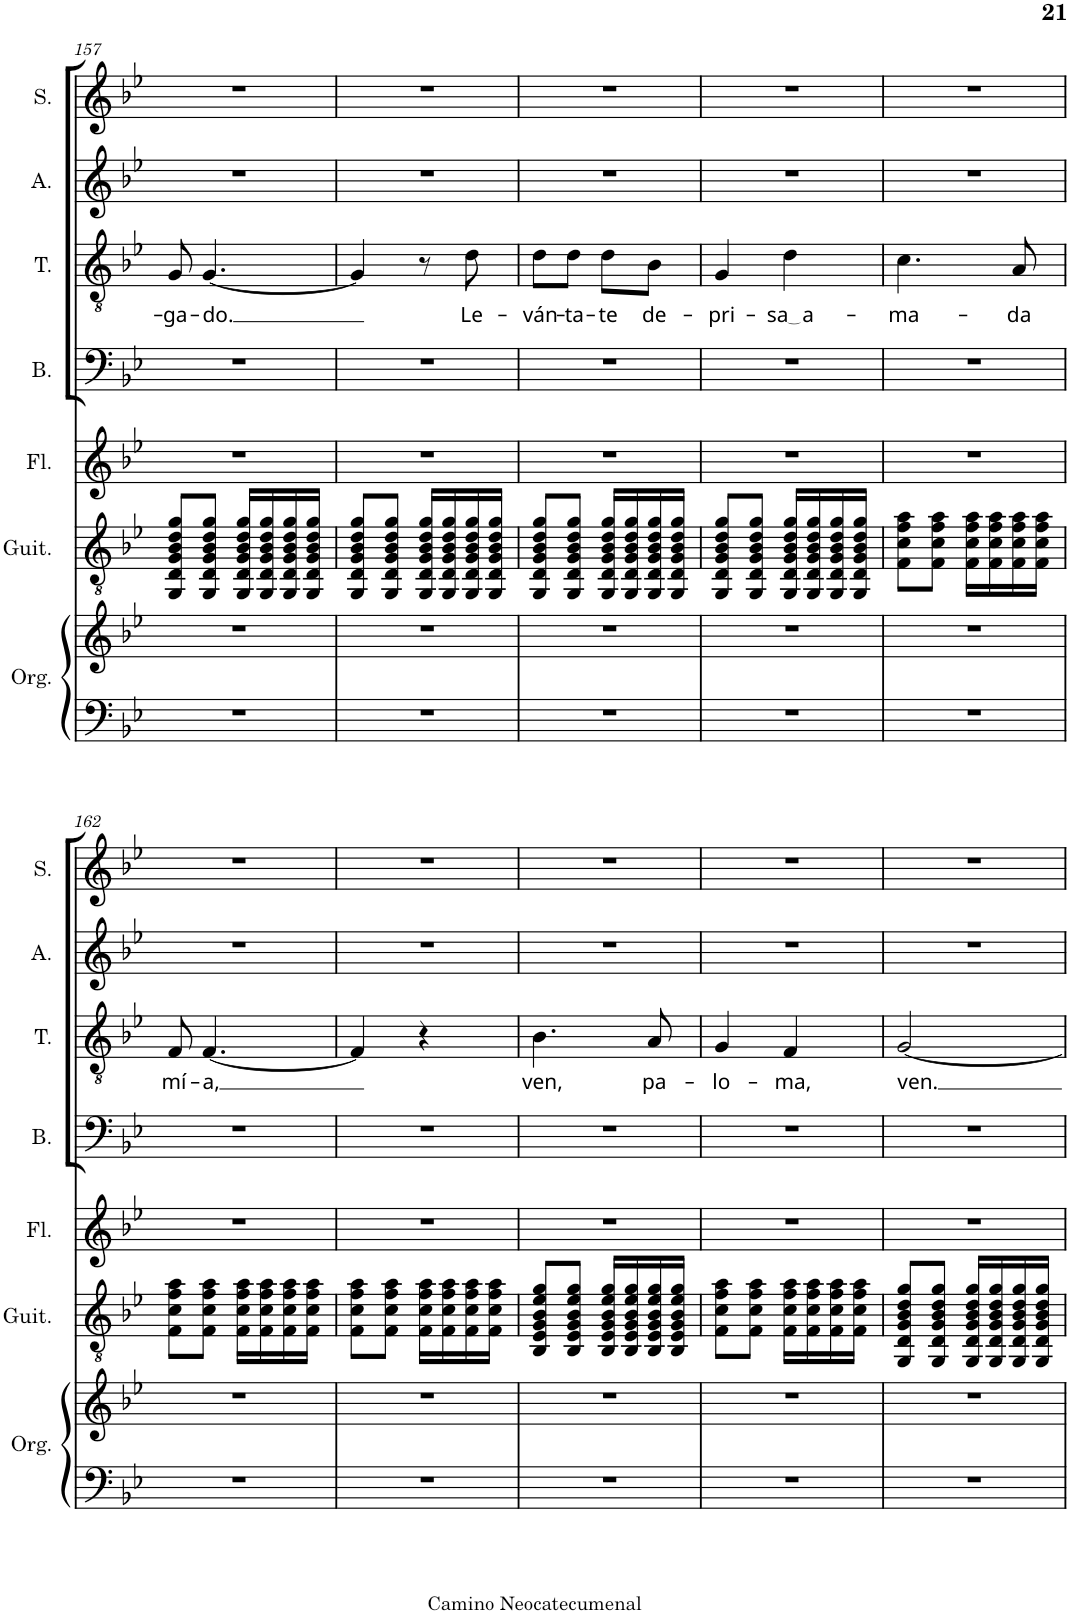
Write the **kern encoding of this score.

**kern	**kern	**kern	**kern	**kern	**kern	**text	**kern	**kern
*part7	*part7	*part6	*part5	*part4	*part3	*part3	*part2	*part1
*staff8	*staff7	*staff6	*staff5	*staff4	*staff3	*staff3	*staff2	*staff1
*I"Órgano	*	*I"Guitarra clásica	*I"Flauta	*I"Bajo	*I"Tenor	*	*I"Alto	*I"Soprano
*	*	*I'Guit.	*I'Fl.	*I'B.	*I'T.	*	*I'A.	*I'S.
!!LO:PB:g=z
*clefF4	*clefG2	*clefGv2	*clefG2	*clefF4	*clefGv2	*	*clefG2	*clefG2
*k[b-e-]	*k[b-e-]	*k[b-e-]	*k[b-e-]	*k[b-e-]	*k[b-e-]	*	*k[b-e-]	*k[b-e-]
*M2/4	*M2/4	*M2/4	*M2/4	*M2/4	*M2/4	*	*M2/4	*M2/4
=157	=157	=157	=157	=157	=157	=157	=157	=157
!	!	!	!	!	!	!LO:LY:b	!	!
2r	2r	8GG/ 8D/ 8G/ 8B-/ 8d/ 8g/L	2r	2r	8G/	-ga-	2r	2r
!	!	!	!	!	!	!LO:LY:b	!	!
.	.	8GG/ 8D/ 8G/ 8B-/ 8d/ 8g/J	.	.	[4.G/	-do.	.	.
.	.	16GG/ 16D/ 16G/ 16B-/ 16d/ 16g/LL	.	.	.	.	.	.
.	.	16GG/ 16D/ 16G/ 16B-/ 16d/ 16g/	.	.	.	.	.	.
.	.	16GG/ 16D/ 16G/ 16B-/ 16d/ 16g/	.	.	.	.	.	.
.	.	16GG/ 16D/ 16G/ 16B-/ 16d/ 16g/JJ	.	.	.	.	.	.
=158	=158	=158	=158	=158	=158	=158	=158	=158
2r	2r	8GG/ 8D/ 8G/ 8B-/ 8d/ 8g/L	2r	2r	4G/]	.	2r	2r
.	.	8GG/ 8D/ 8G/ 8B-/ 8d/ 8g/J	.	.	.	.	.	.
.	.	16GG/ 16D/ 16G/ 16B-/ 16d/ 16g/LL	.	.	8r	.	.	.
.	.	16GG/ 16D/ 16G/ 16B-/ 16d/ 16g/	.	.	.	.	.	.
!	!	!	!	!	!	!LO:LY:b	!	!
.	.	16GG/ 16D/ 16G/ 16B-/ 16d/ 16g/	.	.	8d\	Le-	.	.
.	.	16GG/ 16D/ 16G/ 16B-/ 16d/ 16g/JJ	.	.	.	.	.	.
=159	=159	=159	=159	=159	=159	=159	=159	=159
!	!	!	!	!	!	!LO:LY:b	!	!
2r	2r	8GG/ 8D/ 8G/ 8B-/ 8d/ 8g/L	2r	2r	8d\L	-ván-	2r	2r
!	!	!	!	!	!	!LO:LY:b	!	!
.	.	8GG/ 8D/ 8G/ 8B-/ 8d/ 8g/J	.	.	8d\J	-ta-	.	.
!	!	!	!	!	!	!LO:LY:b	!	!
.	.	16GG/ 16D/ 16G/ 16B-/ 16d/ 16g/LL	.	.	8d\L	-te	.	.
.	.	16GG/ 16D/ 16G/ 16B-/ 16d/ 16g/	.	.	.	.	.	.
!	!	!	!	!	!	!LO:LY:b	!	!
.	.	16GG/ 16D/ 16G/ 16B-/ 16d/ 16g/	.	.	8B-\J	de-	.	.
.	.	16GG/ 16D/ 16G/ 16B-/ 16d/ 16g/JJ	.	.	.	.	.	.
=160	=160	=160	=160	=160	=160	=160	=160	=160
!	!	!	!	!	!	!LO:LY:b	!	!
2r	2r	8GG/ 8D/ 8G/ 8B-/ 8d/ 8g/L	2r	2r	4G/	-pri-	2r	2r
.	.	8GG/ 8D/ 8G/ 8B-/ 8d/ 8g/J	.	.	.	.	.	.
!	!	!	!	!	!	!LO:LY:b	!	!
.	.	16GG/ 16D/ 16G/ 16B-/ 16d/ 16g/LL	.	.	4d\	sa a	.	.
.	.	16GG/ 16D/ 16G/ 16B-/ 16d/ 16g/	.	.	.	.	.	.
.	.	16GG/ 16D/ 16G/ 16B-/ 16d/ 16g/	.	.	.	.	.	.
.	.	16GG/ 16D/ 16G/ 16B-/ 16d/ 16g/JJ	.	.	.	.	.	.
=161	=161	=161	=161	=161	=161	=161	=161	=161
!	!	!	!	!	!	!LO:LY:b	!	!
2r	2r	8F\ 8c\ 8f\ 8a\L	2r	2r	4.c\	-ma-	2r	2r
.	.	8F\ 8c\ 8f\ 8a\J	.	.	.	.	.	.
.	.	16F\ 16c\ 16f\ 16a\LL	.	.	.	.	.	.
.	.	16F\ 16c\ 16f\ 16a\	.	.	.	.	.	.
!	!	!	!	!	!	!LO:LY:b	!	!
.	.	16F\ 16c\ 16f\ 16a\	.	.	8A/	-da	.	.
.	.	16F\ 16c\ 16f\ 16a\JJ	.	.	.	.	.	.
!!LO:LB:g=z
=162	=162	=162	=162	=162	=162	=162	=162	=162
!	!	!	!	!	!	!LO:LY:b	!	!
2r	2r	8F\ 8c\ 8f\ 8a\L	2r	2r	8F/	mí-	2r	2r
!	!	!	!	!	!	!LO:LY:b	!	!
.	.	8F\ 8c\ 8f\ 8a\J	.	.	[4.F/	-a,	.	.
.	.	16F\ 16c\ 16f\ 16a\LL	.	.	.	.	.	.
.	.	16F\ 16c\ 16f\ 16a\	.	.	.	.	.	.
.	.	16F\ 16c\ 16f\ 16a\	.	.	.	.	.	.
.	.	16F\ 16c\ 16f\ 16a\JJ	.	.	.	.	.	.
=163	=163	=163	=163	=163	=163	=163	=163	=163
2r	2r	8F\ 8c\ 8f\ 8a\L	2r	2r	4F/]	.	2r	2r
.	.	8F\ 8c\ 8f\ 8a\J	.	.	.	.	.	.
.	.	16F\ 16c\ 16f\ 16a\LL	.	.	4r	.	.	.
.	.	16F\ 16c\ 16f\ 16a\	.	.	.	.	.	.
.	.	16F\ 16c\ 16f\ 16a\	.	.	.	.	.	.
.	.	16F\ 16c\ 16f\ 16a\JJ	.	.	.	.	.	.
=164	=164	=164	=164	=164	=164	=164	=164	=164
!	!	!	!	!	!	!LO:LY:b	!	!
2r	2r	8BB-/ 8E-/ 8G/ 8B-/ 8e-/ 8g/L	2r	2r	4.B-\	ven,	2r	2r
.	.	8BB-/ 8E-/ 8G/ 8B-/ 8e-/ 8g/J	.	.	.	.	.	.
.	.	16BB-/ 16E-/ 16G/ 16B-/ 16e-/ 16g/LL	.	.	.	.	.	.
.	.	16BB-/ 16E-/ 16G/ 16B-/ 16e-/ 16g/	.	.	.	.	.	.
!	!	!	!	!	!	!LO:LY:b	!	!
.	.	16BB-/ 16E-/ 16G/ 16B-/ 16e-/ 16g/	.	.	8A/	pa-	.	.
.	.	16BB-/ 16E-/ 16G/ 16B-/ 16e-/ 16g/JJ	.	.	.	.	.	.
=165	=165	=165	=165	=165	=165	=165	=165	=165
!	!	!	!	!	!	!LO:LY:b	!	!
2r	2r	8F\ 8c\ 8f\ 8a\L	2r	2r	4G/	-lo-	2r	2r
.	.	8F\ 8c\ 8f\ 8a\J	.	.	.	.	.	.
!	!	!	!	!	!	!LO:LY:b	!	!
.	.	16F\ 16c\ 16f\ 16a\LL	.	.	4F/	-ma,	.	.
.	.	16F\ 16c\ 16f\ 16a\	.	.	.	.	.	.
.	.	16F\ 16c\ 16f\ 16a\	.	.	.	.	.	.
.	.	16F\ 16c\ 16f\ 16a\JJ	.	.	.	.	.	.
=166	=166	=166	=166	=166	=166	=166	=166	=166
!	!	!	!	!	!	!LO:LY:b	!	!
2r	2r	8GG/ 8D/ 8G/ 8B-/ 8d/ 8g/L	2r	2r	[2G/	ven.	2r	2r
.	.	8GG/ 8D/ 8G/ 8B-/ 8d/ 8g/J	.	.	.	.	.	.
.	.	16GG/ 16D/ 16G/ 16B-/ 16d/ 16g/LL	.	.	.	.	.	.
.	.	16GG/ 16D/ 16G/ 16B-/ 16d/ 16g/	.	.	.	.	.	.
.	.	16GG/ 16D/ 16G/ 16B-/ 16d/ 16g/	.	.	.	.	.	.
.	.	16GG/ 16D/ 16G/ 16B-/ 16d/ 16g/JJ	.	.	.	.	.	.
=	=	=	=	=	=	=	=	=
*-	*-	*-	*-	*-	*-	*-	*-	*-
